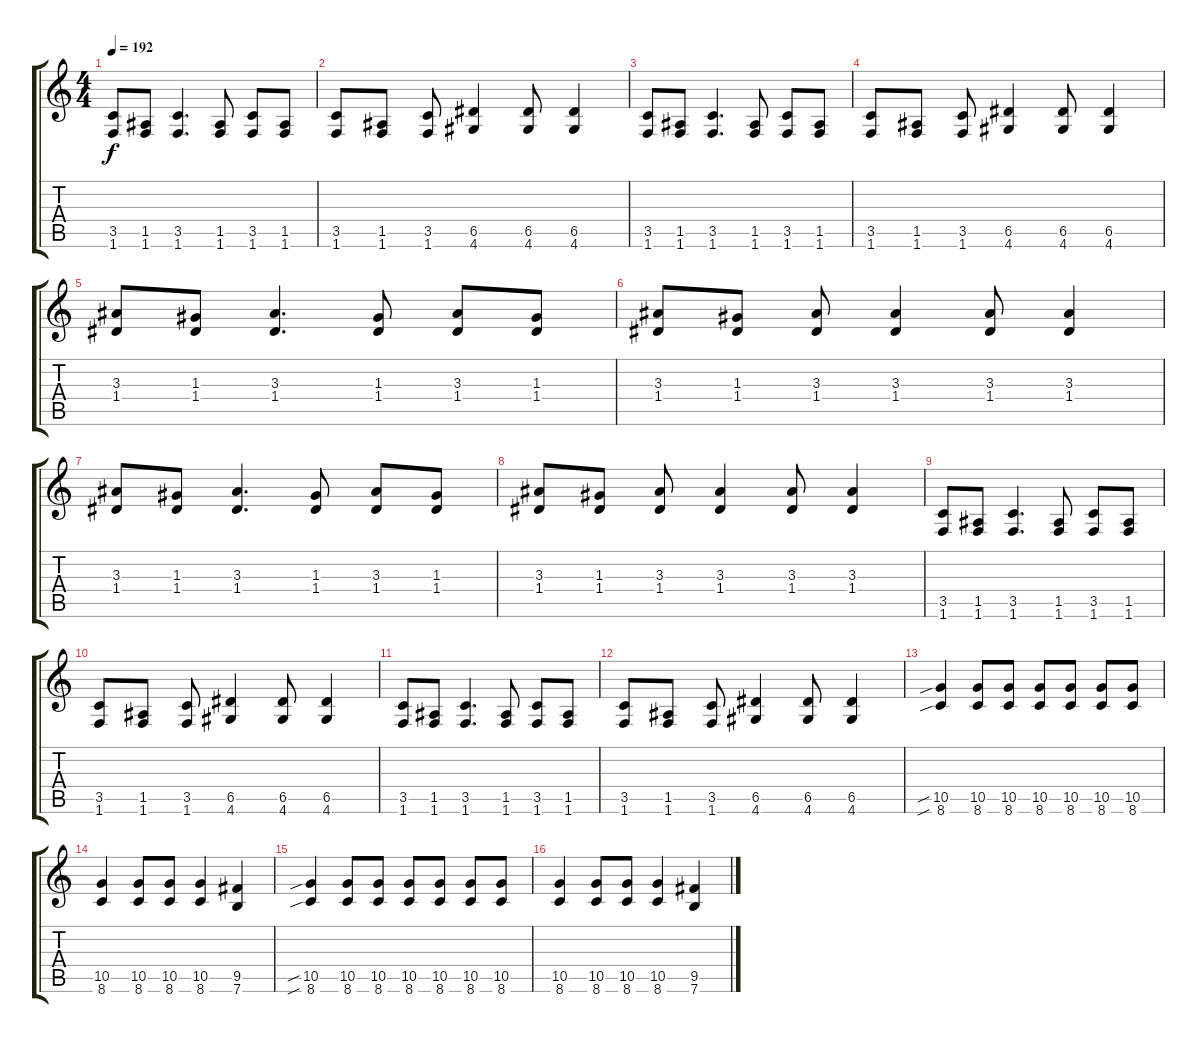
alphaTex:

\track "" {instrument overdrivenguitar}
\staff {score tabs}
\tuning (E4 B3 G3 D3 A2 E2) {hide}
\ts (4 4)
\tempo 192
\clef g2
\ks c
(3.5 1.6).8{dy f} (1.5 1.6).8 (3.5 1.6).4{d} (1.5 1.6).8 (3.5 1.6).8 (1.5 1.6).8 |
(3.5 1.6).8 (1.5 1.6).8 (3.5 1.6).8 (6.5 4.6).4 (6.5 4.6).8 (6.5 4.6).4 |
(3.5 1.6).8 (1.5 1.6).8 (3.5 1.6).4{d} (1.5 1.6).8 (3.5 1.6).8 (1.5 1.6).8 |
(3.5 1.6).8 (1.5 1.6).8 (3.5 1.6).8 (6.5 4.6).4 (6.5 4.6).8 (6.5 4.6).4 |
(3.3 1.4).8 (1.3 1.4).8 (3.3 1.4).4{d} (1.3 1.4).8 (3.3 1.4).8 (1.3 1.4).8 |
(3.3 1.4).8 (1.3 1.4).8 (3.3 1.4).8 (3.3 1.4).4 (3.3 1.4).8 (3.3 1.4).4 |
(3.3 1.4).8 (1.3 1.4).8 (3.3 1.4).4{d} (1.3 1.4).8 (3.3 1.4).8 (1.3 1.4).8 |
(3.3 1.4).8 (1.3 1.4).8 (3.3 1.4).8 (3.3 1.4).4 (3.3 1.4).8 (3.3 1.4).4 |
(3.5 1.6).8 (1.5 1.6).8 (3.5 1.6).4{d} (1.5 1.6).8 (3.5 1.6).8 (1.5 1.6).8 |
(3.5 1.6).8 (1.5 1.6).8 (3.5 1.6).8 (6.5 4.6).4 (6.5 4.6).8 (6.5 4.6).4 |
(3.5 1.6).8 (1.5 1.6).8 (3.5 1.6).4{d} (1.5 1.6).8 (3.5 1.6).8 (1.5 1.6).8 |
(3.5 1.6).8 (1.5 1.6).8 (3.5 1.6).8 (6.5 4.6).4 (6.5 4.6).8 (6.5 4.6).4 |
(10.5{sib} 8.6{sib}).4 (10.5 8.6).8 (10.5 8.6).8 (10.5 8.6).8 (10.5 8.6).8 (10.5 8.6).8 (10.5 8.6).8 |
(10.5 8.6).4 (10.5 8.6).8 (10.5 8.6).8 (10.5 8.6).4 (9.5 7.6).4 |
(10.5{sib} 8.6{sib}).4 (10.5 8.6).8 (10.5 8.6).8 (10.5 8.6).8 (10.5 8.6).8 (10.5 8.6).8 (10.5 8.6).8 |
(10.5 8.6).4 (10.5 8.6).8 (10.5 8.6).8 (10.5 8.6).4 (9.5 7.6).4
